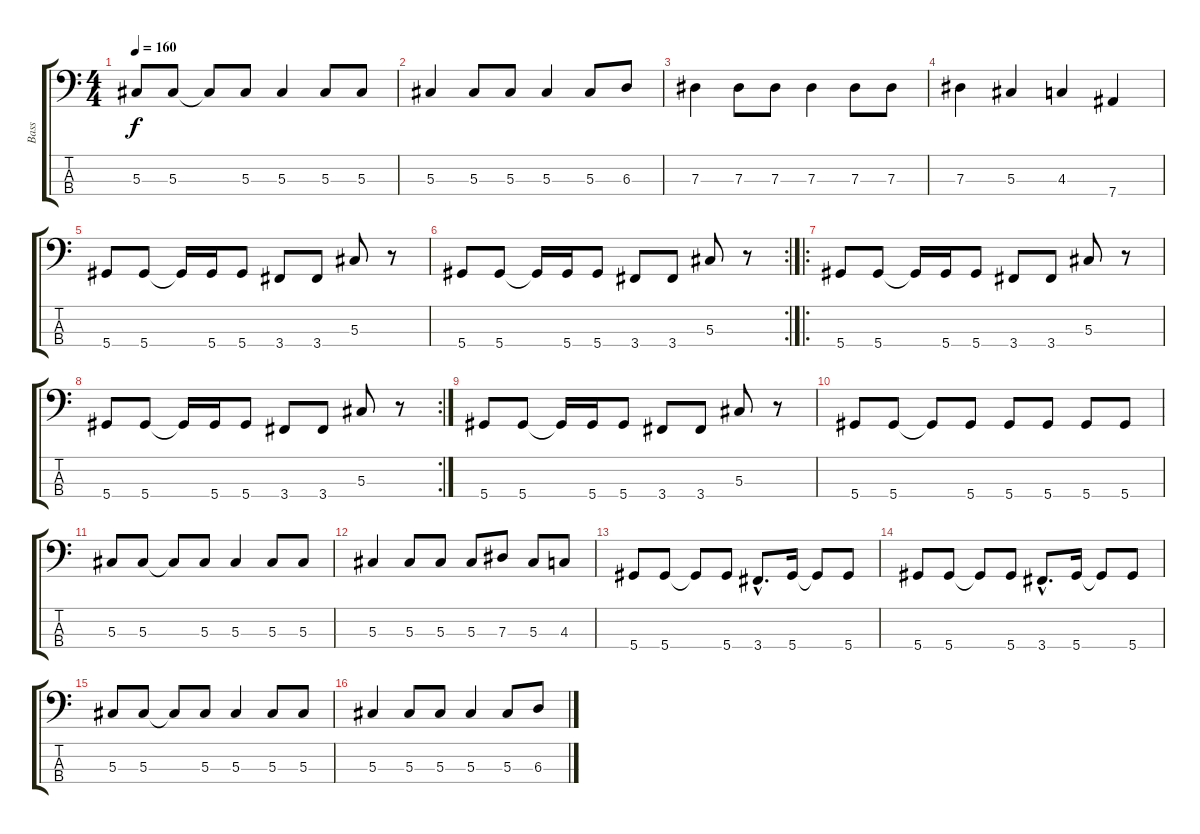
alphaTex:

\track ("Bass" "Bass") {instrument electricbasspick}
\staff {score tabs}
\tuning (Gb2 Db2 Ab1 Eb1) {hide}
\ts (4 4)
\tempo 160
\clef f4
\ks c
5.3.8{dy f} 5.3.8 5.3{t}.8 5.3.8 5.3.4 5.3.8 5.3.8 |
5.3.4 5.3.8 5.3.8 5.3.4 5.3.8 6.3.8 |
7.3.4 7.3.8 7.3.8 7.3.4 7.3.8 7.3.8 |
7.3.4 5.3.4 4.3.4 7.4.4 |
5.4.8 5.4.8 5.4{t}.16 5.4.16 5.4.8 3.4.8 3.4.8 5.3.8 r.8 |
\rc 2
5.4.8 5.4.8 5.4{t}.16 5.4.16 5.4.8 3.4.8 3.4.8 5.3.8 r.8 |
\ro
5.4.8 5.4.8 5.4{t}.16 5.4.16 5.4.8 3.4.8 3.4.8 5.3.8 r.8 |
\rc 2
5.4.8 5.4.8 5.4{t}.16 5.4.16 5.4.8 3.4.8 3.4.8 5.3.8 r.8 |
5.4.8 5.4.8 5.4{t}.16 5.4.16 5.4.8 3.4.8 3.4.8 5.3.8 r.8 |
5.4.8 5.4.8 5.4{t}.8 5.4.8 5.4.8 5.4.8 5.4.8 5.4.8 |
5.3.8 5.3.8 5.3{t}.8 5.3.8 5.3.4 5.3.8 5.3.8 |
5.3.4 5.3.8 5.3.8 5.3.8 7.3.8 5.3.8 4.3.8 |
5.4.8 5.4.8 5.4{t}.8 5.4.8 3.4{hac}.8{d} 5.4.16 5.4{t}.8 5.4.8 |
5.4.8 5.4.8 5.4{t}.8 5.4.8 3.4{hac}.8{d} 5.4.16 5.4{t}.8 5.4.8 |
5.3.8 5.3.8 5.3{t}.8 5.3.8 5.3.4 5.3.8 5.3.8 |
5.3.4 5.3.8 5.3.8 5.3.4 5.3.8 6.3.8
